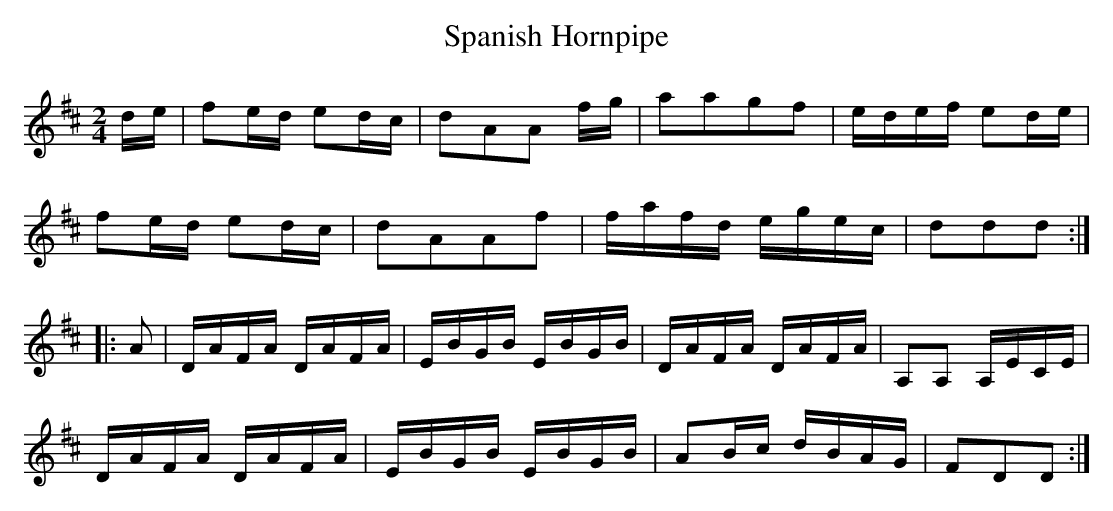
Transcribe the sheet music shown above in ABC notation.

X:1
T:Spanish Hornpipe
M:2/4
L:1/8
K:D
d/e/|fe/d/ ed/c/|dAA f/g/|aagf|e/d/e/f/ ed/e/|
fe/d/ ed/c/|dAAf|f/a/f/d/ e/g/e/c/|ddd:|
|:A|D/A/F/A/ D/A/F/A/|E/B/G/B/ E/B/G/B/|D/A/F/A/ D/A/F/A/|A,A, A,/E/C/E/|
D/A/F/A/ D/A/F/A/|E/B/G/B/ E/B/G/B/|AB/c/ d/B/A/G/|FDD:|
